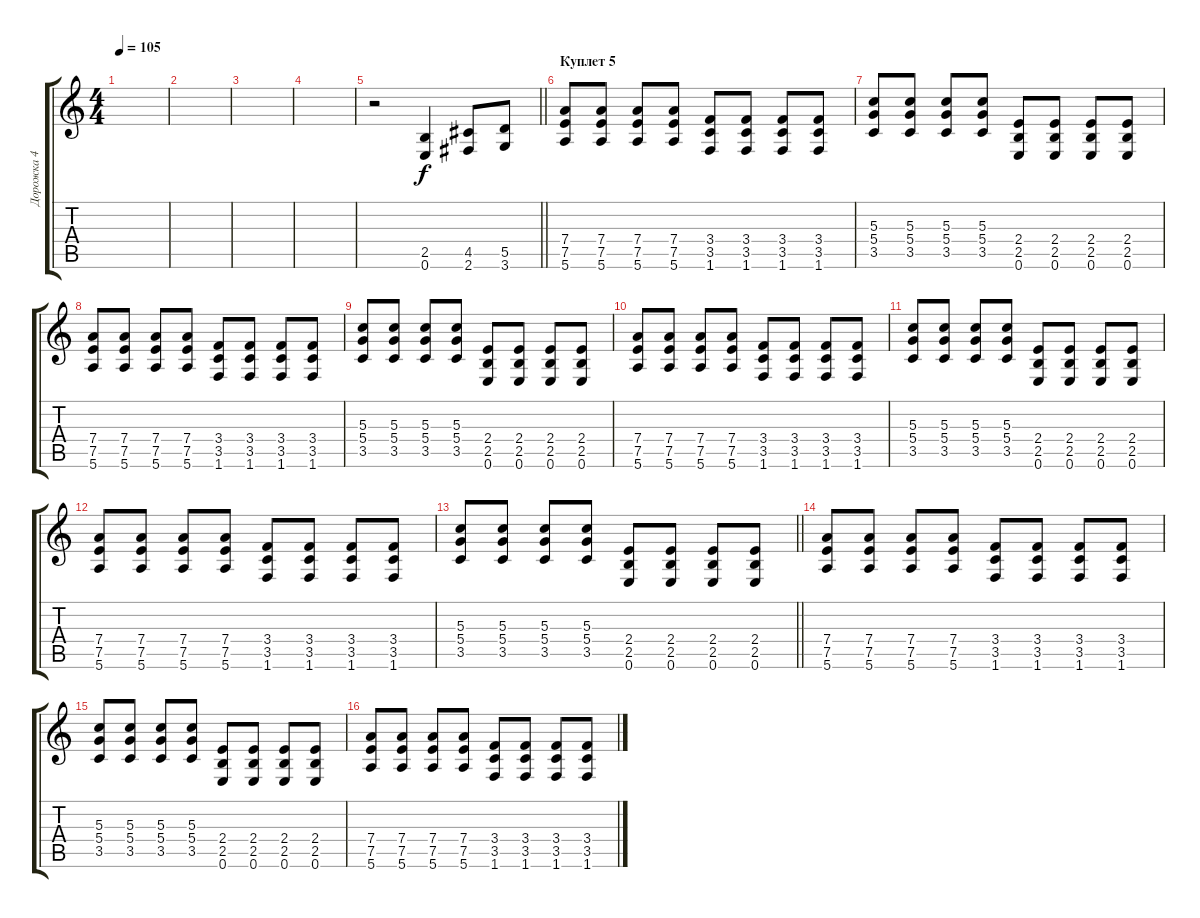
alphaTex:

\track ("Дорожка 4" "Дорожка 4") {instrument distortionguitar}
\staff {score tabs}
\tuning (E4 B3 G3 D3 A2 E2) {hide}
\ts (4 4)
\tempo 105
\clef g2
\ks c
|
|
|
|
\barLineRight lightlight
r.2 (2.5 0.6).4 (4.5 2.6).8 (5.5 3.6).8 |
\section ("" "Куплет 5")
(7.4 7.5 5.6).8 (7.4 7.5 5.6).8 (7.4 7.5 5.6).8 (7.4 7.5 5.6).8 (3.4 3.5 1.6).8 (3.4 3.5 1.6).8 (3.4 3.5 1.6).8 (3.4 3.5 1.6).8 |
(5.3 5.4 3.5).8 (5.3 5.4 3.5).8 (5.3 5.4 3.5).8 (5.3 5.4 3.5).8 (2.4 2.5 0.6).8 (2.4 2.5 0.6).8 (2.4 2.5 0.6).8 (2.4 2.5 0.6).8 |
(7.4 7.5 5.6).8 (7.4 7.5 5.6).8 (7.4 7.5 5.6).8 (7.4 7.5 5.6).8 (3.4 3.5 1.6).8 (3.4 3.5 1.6).8 (3.4 3.5 1.6).8 (3.4 3.5 1.6).8 |
(5.3 5.4 3.5).8 (5.3 5.4 3.5).8 (5.3 5.4 3.5).8 (5.3 5.4 3.5).8 (2.4 2.5 0.6).8 (2.4 2.5 0.6).8 (2.4 2.5 0.6).8 (2.4 2.5 0.6).8 |
(7.4 7.5 5.6).8 (7.4 7.5 5.6).8 (7.4 7.5 5.6).8 (7.4 7.5 5.6).8 (3.4 3.5 1.6).8 (3.4 3.5 1.6).8 (3.4 3.5 1.6).8 (3.4 3.5 1.6).8 |
(5.3 5.4 3.5).8 (5.3 5.4 3.5).8 (5.3 5.4 3.5).8 (5.3 5.4 3.5).8 (2.4 2.5 0.6).8 (2.4 2.5 0.6).8 (2.4 2.5 0.6).8 (2.4 2.5 0.6).8 |
(7.4 7.5 5.6).8 (7.4 7.5 5.6).8 (7.4 7.5 5.6).8 (7.4 7.5 5.6).8 (3.4 3.5 1.6).8 (3.4 3.5 1.6).8 (3.4 3.5 1.6).8 (3.4 3.5 1.6).8 |
\barLineRight lightlight
(5.3 5.4 3.5).8 (5.3 5.4 3.5).8 (5.3 5.4 3.5).8 (5.3 5.4 3.5).8 (2.4 2.5 0.6).8 (2.4 2.5 0.6).8 (2.4 2.5 0.6).8 (2.4 2.5 0.6).8 |
\section ("" "")
(7.4 7.5 5.6).8 (7.4 7.5 5.6).8 (7.4 7.5 5.6).8 (7.4 7.5 5.6).8 (3.4 3.5 1.6).8 (3.4 3.5 1.6).8 (3.4 3.5 1.6).8 (3.4 3.5 1.6).8 |
(5.3 5.4 3.5).8 (5.3 5.4 3.5).8 (5.3 5.4 3.5).8 (5.3 5.4 3.5).8 (2.4 2.5 0.6).8 (2.4 2.5 0.6).8 (2.4 2.5 0.6).8 (2.4 2.5 0.6).8 |
(7.4 7.5 5.6).8 (7.4 7.5 5.6).8 (7.4 7.5 5.6).8 (7.4 7.5 5.6).8 (3.4 3.5 1.6).8 (3.4 3.5 1.6).8 (3.4 3.5 1.6).8 (3.4 3.5 1.6).8
